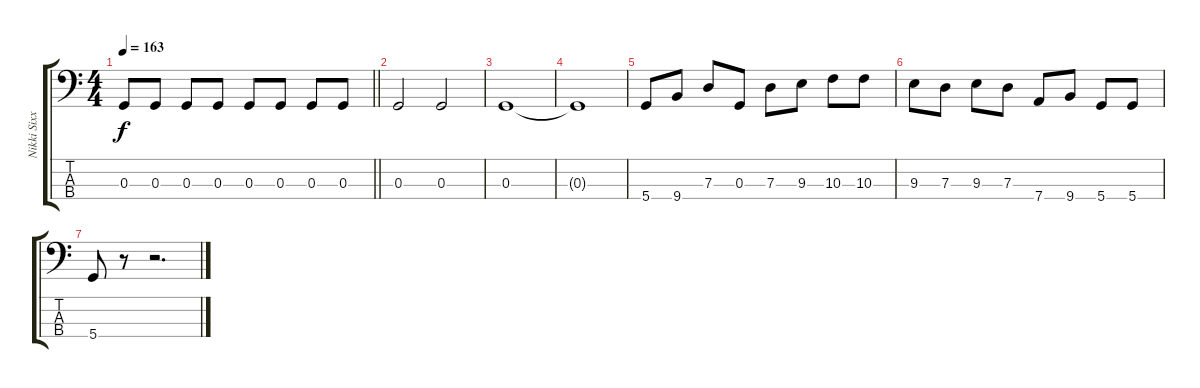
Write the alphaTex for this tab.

\track ("Nikki Sixx" "Nikki Sixx") {instrument electricbassfinger}
\staff {score tabs}
\tuning (F2 C2 G1 D1) {hide}
\ts (4 4)
\tempo 163
\clef f4
\barLineRight lightlight
\ks c
0.3.8{dy f} 0.3.8 0.3.8 0.3.8 0.3.8 0.3.8 0.3.8 0.3.8 |
0.3.2 0.3.2 |
0.3.1 |
0.3{t}.1 |
5.4.8 9.4.8 7.3.8 0.3.8 7.3.8 9.3.8 10.3.8 10.3.8 |
9.3.8 7.3.8 9.3.8 7.3.8 7.4.8 9.4.8 5.4.8 5.4.8 |
5.4.8 r.8 r.2{d}
